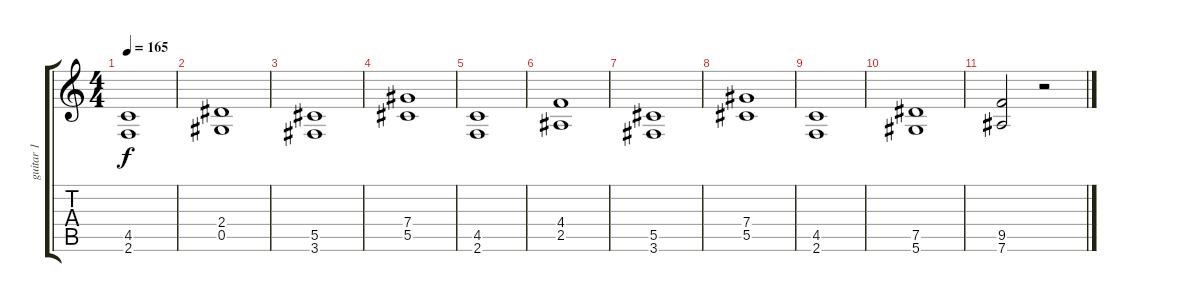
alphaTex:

\track ("guitar 1" "guitar 1") {instrument distortionguitar}
\staff {score tabs}
\tuning (Eb4 Bb3 Gb3 Db3 Ab2 Eb2) {hide}
\ts (4 4)
\tempo 165
\clef g2
\ks c
(4.5 2.6).1{dy f} |
(2.4 0.5).1 |
(5.5 3.6).1 |
(7.4 5.5).1 |
(4.5 2.6).1 |
(4.4 2.5).1 |
(5.5 3.6).1 |
(7.4 5.5).1 |
(4.5 2.6).1 |
(7.5 5.6).1 |
(9.5 7.6).2 r.2
